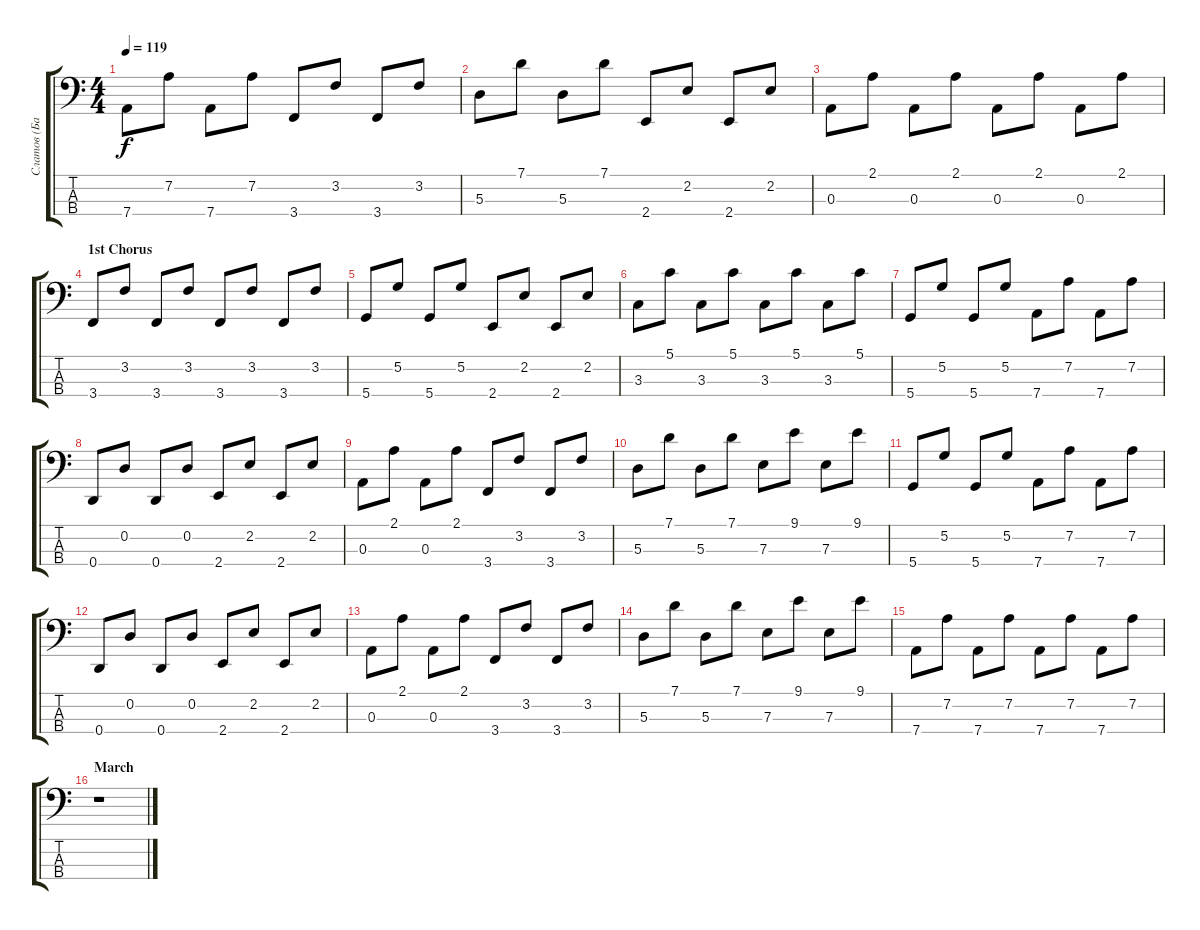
\track ("Слатов (Бас)" "Слатов (Ба") {instrument electricbassfinger}
\staff {score tabs}
\tuning (G2 D2 A1 D1) {hide}
\ts (4 4)
\tempo 119
\clef f4
\ks c
7.4.8{dy f} 7.2.8 7.4.8 7.2.8 3.4.8 3.2.8 3.4.8 3.2.8 |
5.3.8 7.1.8 5.3.8 7.1.8 2.4.8 2.2.8 2.4.8 2.2.8 |
0.3.8 2.1.8 0.3.8 2.1.8 0.3.8 2.1.8 0.3.8 2.1.8 |
\section ("" "1st Chorus")
3.4.8 3.2.8 3.4.8 3.2.8 3.4.8 3.2.8 3.4.8 3.2.8 |
5.4.8 5.2.8 5.4.8 5.2.8 2.4.8 2.2.8 2.4.8 2.2.8 |
3.3.8 5.1.8 3.3.8 5.1.8 3.3.8 5.1.8 3.3.8 5.1.8 |
5.4.8 5.2.8 5.4.8 5.2.8 7.4.8 7.2.8 7.4.8 7.2.8 |
0.4.8 0.2.8 0.4.8 0.2.8 2.4.8 2.2.8 2.4.8 2.2.8 |
0.3.8 2.1.8 0.3.8 2.1.8 3.4.8 3.2.8 3.4.8 3.2.8 |
5.3.8 7.1.8 5.3.8 7.1.8 7.3.8 9.1.8 7.3.8 9.1.8 |
5.4.8 5.2.8 5.4.8 5.2.8 7.4.8 7.2.8 7.4.8 7.2.8 |
0.4.8 0.2.8 0.4.8 0.2.8 2.4.8 2.2.8 2.4.8 2.2.8 |
0.3.8 2.1.8 0.3.8 2.1.8 3.4.8 3.2.8 3.4.8 3.2.8 |
5.3.8 7.1.8 5.3.8 7.1.8 7.3.8 9.1.8 7.3.8 9.1.8 |
7.4.8 7.2.8 7.4.8 7.2.8 7.4.8 7.2.8 7.4.8 7.2.8 |
\section ("" "March")
r.1
